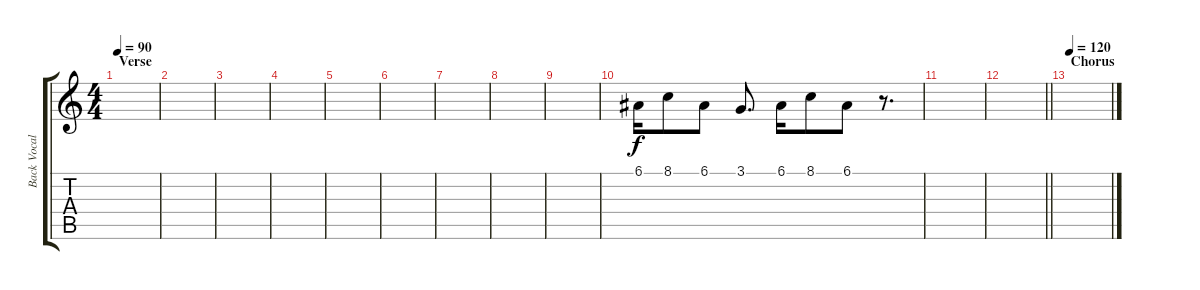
\track ("Back Vocals" "Back Vocal") {instrument altosax}
\staff {score tabs}
\tuning (E4 B3 G3 D3 A2 E2) {hide}
\ts (4 4)
\section ("" "Verse")
\tempo 90
\clef g2
\ks c
|
|
|
|
|
|
|
|
|
6.1.16 8.1.8 6.1.8 3.1.8{d} 6.1.16 8.1.8 6.1.8 r.8{d} |
|
\barLineRight lightlight
|
\section ("" "Chorus")
\tempo 120
